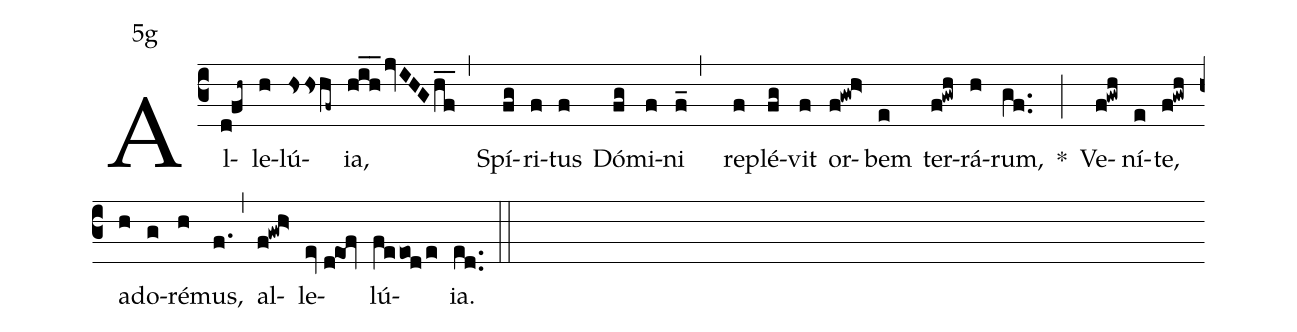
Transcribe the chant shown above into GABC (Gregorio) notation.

mode:5g;
%%
(c3) Al(d!fh~)le(h)lú(hsshf~){ia},(hih__/jvIHGhf__,)  Spí(fg)ri(f)tus(f) Dó(fg)mi(f)ni(f_,) re(f)plé(fg)vit(f) or(f!gw!h>)bem(e) ter(f!gwh)rá(h)rum,(gf..) <sp>*</sp>(;) Ve(f!gwh)ní(e)te,(f!gwh) a(h)do(g)ré(h)mus,(f.) (,)  al(f!gwh>)le(ev//d@eof)lú(fe/eod/e){ia}.(ed..) (::)
